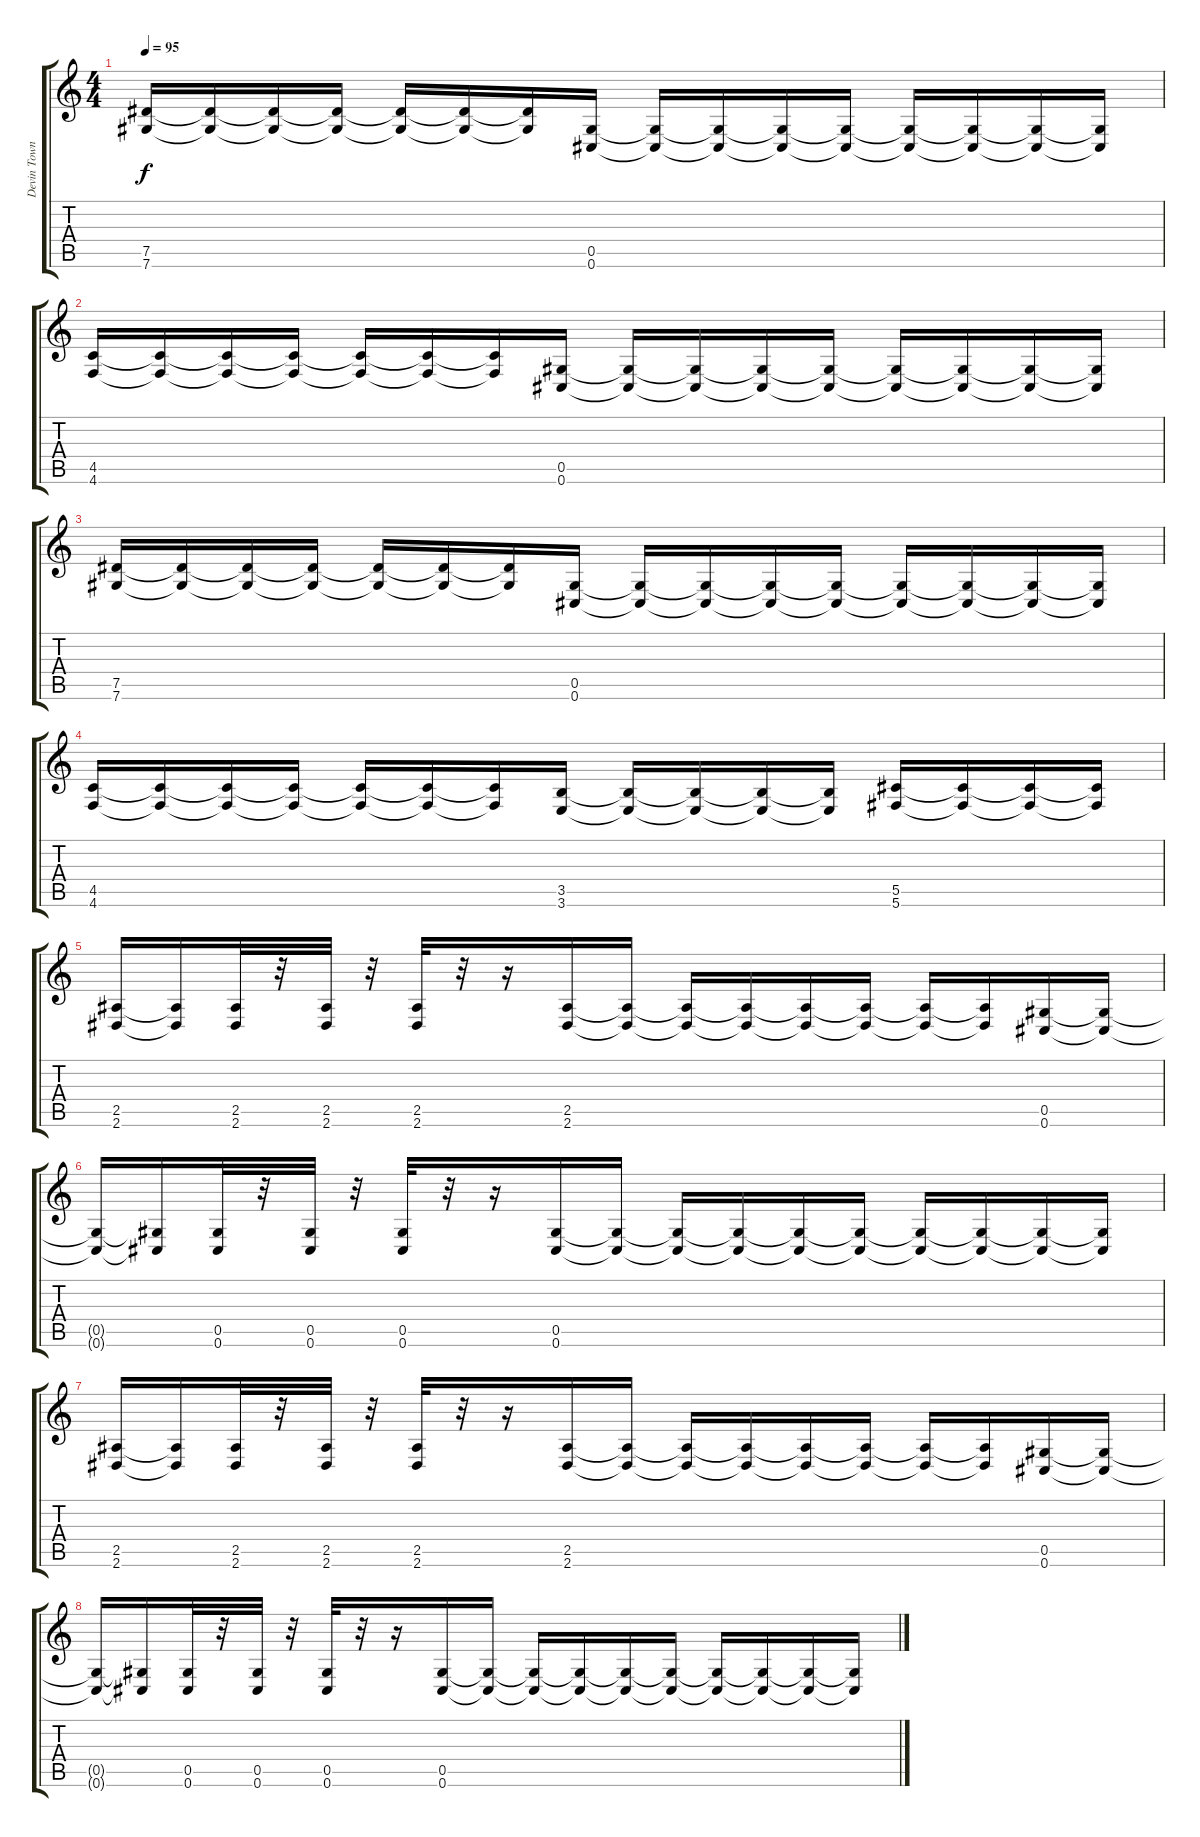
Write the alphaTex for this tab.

\track ("Devin Townsend (Second Guitar)" "Devin Town") {instrument distortionguitar}
\staff {score tabs}
\tuning (Eb4 Bb3 Gb3 Db3 Ab2 Db2) {hide}
\ts (4 4)
\tempo 95
\clef g2
\ks c
(7.5 7.6).16{dy f} (7.5{t} 7.6{t}).16 (7.5{t} 7.6{t}).16 (7.5{t} 7.6{t}).16 (7.5{t} 7.6{t}).16 (7.5{t} 7.6{t}).16 (7.5{t} 7.6{t}).16 (0.5 0.6).16 (0.5{t} 0.6{t}).16 (0.5{t} 0.6{t}).16 (0.5{t} 0.6{t}).16 (0.5{t} 0.6{t}).16 (0.5{t} 0.6{t}).16 (0.5{t} 0.6{t}).16 (0.5{t} 0.6{t}).16 (0.5{t} 0.6{t}).16 |
(4.5 4.6).16 (4.5{t} 4.6{t}).16 (4.5{t} 4.6{t}).16 (4.5{t} 4.6{t}).16 (4.5{t} 4.6{t}).16 (4.5{t} 4.6{t}).16 (4.5{t} 4.6{t}).16 (0.5 0.6).16 (0.5{t} 0.6{t}).16 (0.5{t} 0.6{t}).16 (0.5{t} 0.6{t}).16 (0.5{t} 0.6{t}).16 (0.5{t} 0.6{t}).16 (0.5{t} 0.6{t}).16 (0.5{t} 0.6{t}).16 (0.5{t} 0.6{t}).16 |
(7.5 7.6).16 (7.5{t} 7.6{t}).16 (7.5{t} 7.6{t}).16 (7.5{t} 7.6{t}).16 (7.5{t} 7.6{t}).16 (7.5{t} 7.6{t}).16 (7.5{t} 7.6{t}).16 (0.5 0.6).16 (0.5{t} 0.6{t}).16 (0.5{t} 0.6{t}).16 (0.5{t} 0.6{t}).16 (0.5{t} 0.6{t}).16 (0.5{t} 0.6{t}).16 (0.5{t} 0.6{t}).16 (0.5{t} 0.6{t}).16 (0.5{t} 0.6{t}).16 |
(4.5 4.6).16 (4.5{t} 4.6{t}).16 (4.5{t} 4.6{t}).16 (4.5{t} 4.6{t}).16 (4.5{t} 4.6{t}).16 (4.5{t} 4.6{t}).16 (4.5{t} 4.6{t}).16 (3.5 3.6).16 (3.5{t} 3.6{t}).16 (3.5{t} 3.6{t}).16 (3.5{t} 3.6{t}).16 (3.5{t} 3.6{t}).16 (5.5 5.6).16 (5.5{t} 5.6{t}).16 (5.5{t} 5.6{t}).16 (5.5{t} 5.6{t}).16 |
(2.5 2.6).16 (2.5{t} 2.6{t}).16 (2.5 2.6).32 r.32 (2.5 2.6).32 r.32 (2.5 2.6).32 r.32 r.16 (2.5 2.6).16 (2.5{t} 2.6{t}).16 (2.5{t} 2.6{t}).16 (2.5{t} 2.6{t}).16 (2.5{t} 2.6{t}).16 (2.5{t} 2.6{t}).16 (2.5{t} 2.6{t}).16 (2.5{t} 2.6{t}).16 (0.5 0.6).16 (0.5{t} 0.6{t}).16 |
(0.5{t} 0.6{t}).16 (0.5{t} 0.6{t}).16 (0.5 0.6).32 r.32 (0.5 0.6).32 r.32 (0.5 0.6).32 r.32 r.16 (0.5 0.6).16 (0.5{t} 0.6{t}).16 (0.5{t} 0.6{t}).16 (0.5{t} 0.6{t}).16 (0.5{t} 0.6{t}).16 (0.5{t} 0.6{t}).16 (0.5{t} 0.6{t}).16 (0.5{t} 0.6{t}).16 (0.5{t} 0.6{t}).16 (0.5{t} 0.6{t}).16 |
(2.5 2.6).16 (2.5{t} 2.6{t}).16 (2.5 2.6).32 r.32 (2.5 2.6).32 r.32 (2.5 2.6).32 r.32 r.16 (2.5 2.6).16 (2.5{t} 2.6{t}).16 (2.5{t} 2.6{t}).16 (2.5{t} 2.6{t}).16 (2.5{t} 2.6{t}).16 (2.5{t} 2.6{t}).16 (2.5{t} 2.6{t}).16 (2.5{t} 2.6{t}).16 (0.5 0.6).16 (0.5{t} 0.6{t}).16 |
(0.5{t} 0.6{t}).16 (0.5{t} 0.6{t}).16 (0.5 0.6).32 r.32 (0.5 0.6).32 r.32 (0.5 0.6).32 r.32 r.16 (0.5 0.6).16 (0.5{t} 0.6{t}).16 (0.5{t} 0.6{t}).16 (0.5{t} 0.6{t}).16 (0.5{t} 0.6{t}).16 (0.5{t} 0.6{t}).16 (0.5{t} 0.6{t}).16 (0.5{t} 0.6{t}).16 (0.5{t} 0.6{t}).16 (0.5{t} 0.6{t}).16
